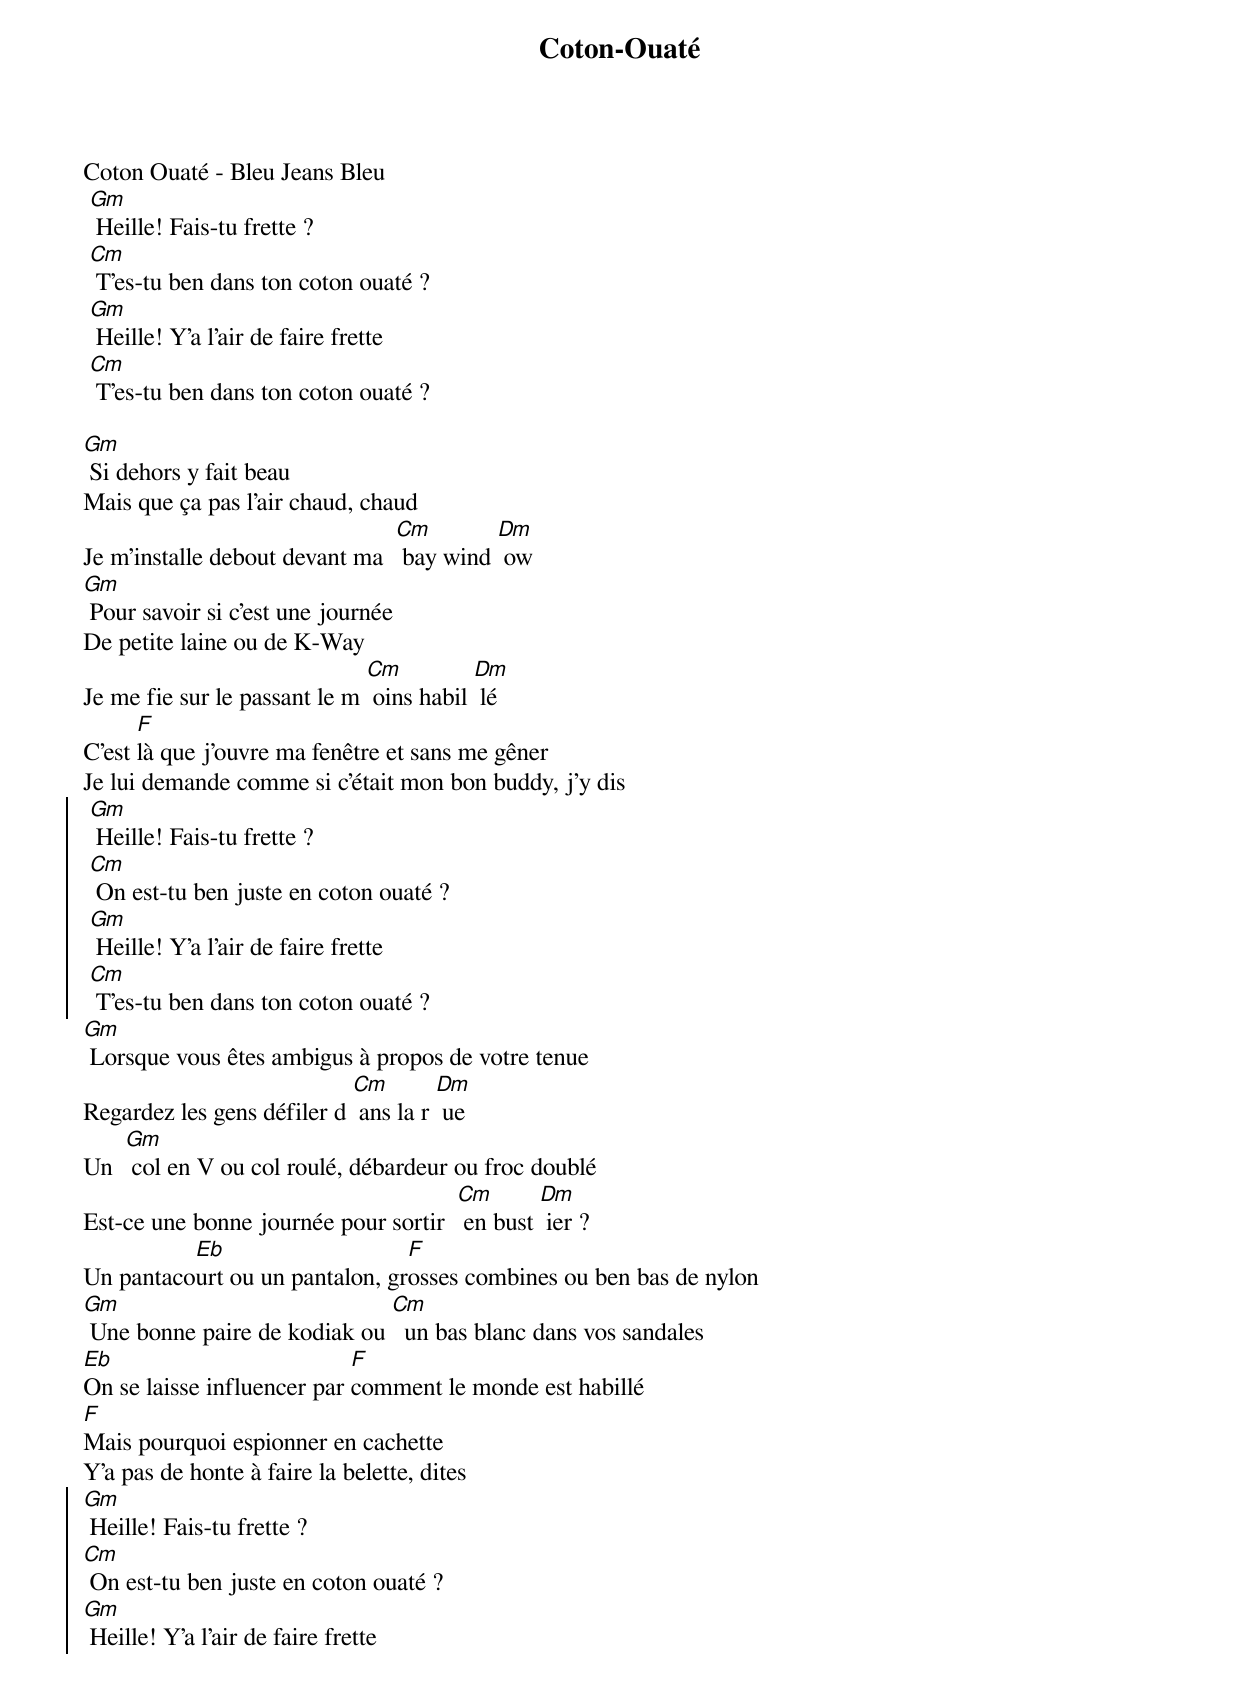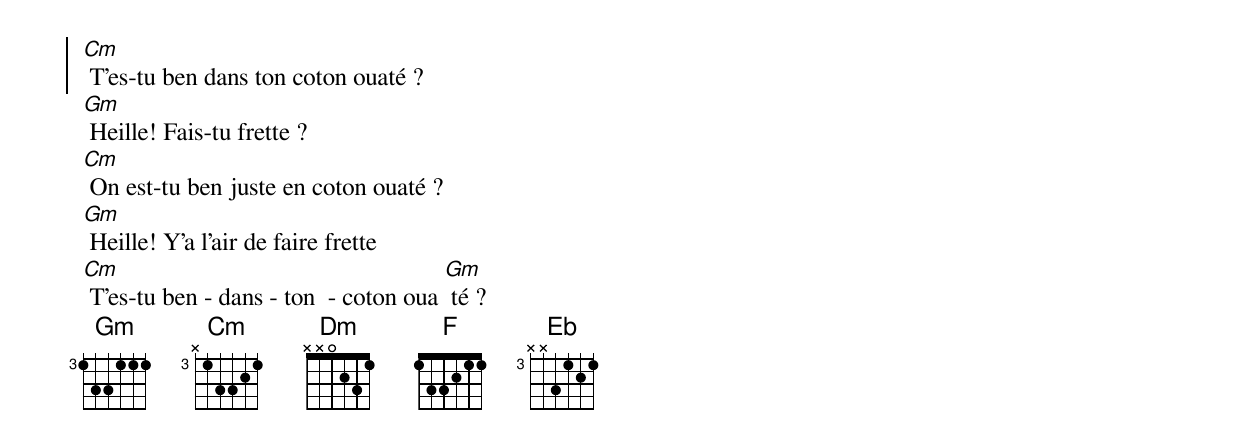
{t:Coton-Ouaté}
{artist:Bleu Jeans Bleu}

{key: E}
<a href="https://www.youtube.com/watch?v=_whvVXX0hCk" target="_blank">Coton Ouaté - Bleu Jeans Bleu</a>
 [Gm] Heille! Fais-tu frette ?
 [Cm] T'es-tu ben dans ton coton ouaté ?
 [Gm] Heille! Y'a l'air de faire frette
 [Cm] T'es-tu ben dans ton coton ouaté ?

[Gm] Si dehors y fait beau
Mais que ça pas l'air chaud, chaud
Je m'installe debout devant ma  [Cm] bay wind [Dm] ow
[Gm] Pour savoir si c'est une journée
De petite laine ou de K-Way
Je me fie sur le passant le m [Cm] oins habil [Dm] lé
C'est [F]là que j'ouvre ma fenêtre et sans me gêner
Je lui demande comme si c'était mon bon buddy, j'y dis
{soc}
 [Gm] Heille! Fais-tu frette ?
 [Cm] On est-tu ben juste en coton ouaté ?
 [Gm] Heille! Y'a l'air de faire frette
 [Cm] T'es-tu ben dans ton coton ouaté ?
{eoc}
[Gm] Lorsque vous êtes ambigus à propos de votre tenue
Regardez les gens défiler d [Cm] ans la r [Dm] ue
Un  [Gm] col en V ou col roulé, débardeur ou froc doublé
Est-ce une bonne journée pour sortir  [Cm] en bust [Dm] ier ?
Un pantaco[Eb]urt ou un pantalon, gr[F]osses combines ou ben bas de nylon
[Gm] Une bonne paire de kodiak ou [Cm]  un bas blanc dans vos sandales
[Eb]On se laisse influencer par [F]comment le monde est habillé
[F]Mais pourquoi espionner en cachette
Y'a pas de honte à faire la belette, dites
{soc}
[Gm] Heille! Fais-tu frette ?
[Cm] On est-tu ben juste en coton ouaté ?
[Gm] Heille! Y'a l'air de faire frette
[Cm] T'es-tu ben dans ton coton ouaté ?
{eoc}
[Gm] Heille! Fais-tu frette ?
[Cm] On est-tu ben juste en coton ouaté ?
[Gm] Heille! Y'a l'air de faire frette
[Cm] T'es-tu ben - dans - ton  - coton oua [Gm] té ?
